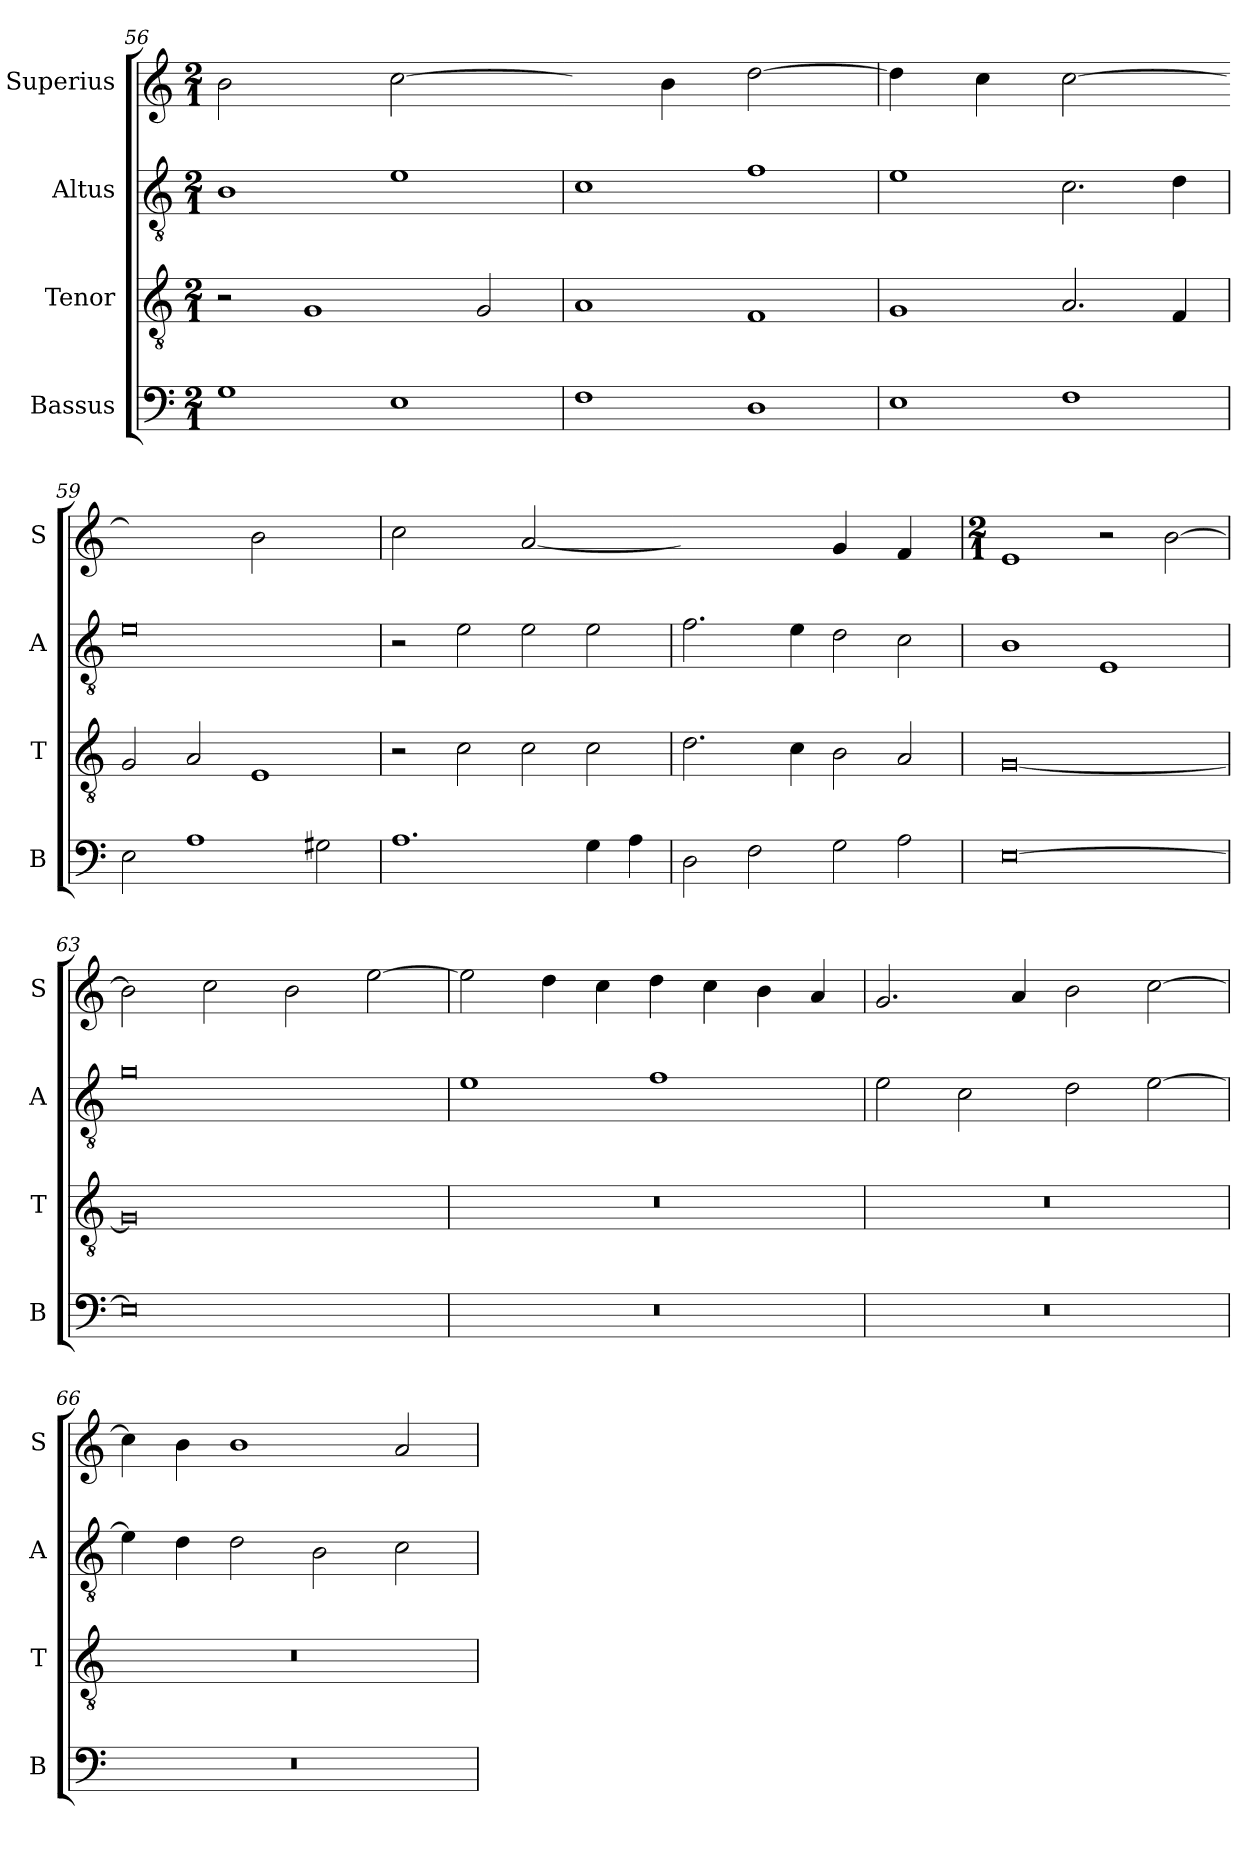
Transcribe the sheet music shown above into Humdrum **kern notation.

**kern	**kern	**kern	**kern
*part4	*part3	*part2	*part1
*staff4	*staff3	*staff2	*staff1
*I"Bassus	*I"Tenor	*I"Altus	*I"Superius
*I'B	*I'T	*I'A	*I'S
*clefF4	*clefGv2	*clefGv2	*clefG2
*k[]	*k[]	*k[]	*k[]
*M2/1	*M2/1	*M2/1	*M2/1
=56	=56	=56	=56
!	!	!	!LO:N:vis=2
1G	2r	1B	1b
.	1G	.	.
!	!	!	!LO:N:vis=2
1E	.	1e	[1cc
.	2G/	.	.
=57	=57	=57	=57-
!	!	!	!LO:N:vis=4
1F	1A	1c	2cc\yy]
!	!	!	!LO:N:vis=4
.	.	.	2b\
!	!	!	!LO:N:vis=2
1D	1F	1f	[1dd
=58	=58	=58	=58
!	!	!	!LO:N:vis=4
1E	1G	1e	2dd\]
!	!	!	!LO:N:vis=4
.	.	.	2cc\
!	!	!	!LO:N:vis=2
1F	2.A/	2.c\	[1cc
.	4F/	4d\	.
=59	=59	=59	=59-
!	!	!	!LO:N:vis=2
2E\	2G/	0e	1ccyy]
1A	2A/	.	.
!	!	!	!LO:N:vis=2
.	1E	.	1b
2G#X\	.	.	.
=60	=60	=60	=60
!	!	!	!LO:N:vis=2
1.A	2r	2r	1cc
.	2c\	2e\	.
!	!	!	!LO:N:vis=2
.	2c\	2e\	[1a
4G\	2c\	2e\	.
4A\	.	.	.
=61	=61	=61	=61-
!	!	!	!LO:N:vis=2
2D\	2.d\	2.f\	1ayy]
2F\	.	.	.
.	4c\	4e\	.
!	!	!	!LO:N:vis=4
2G\	2B\	2d\	2g/
!	!	!	!LO:N:vis=4
2A\	2A/	2c\	2f/
=62	=62	=62	=62
*	*	*	*M2/1
[0E	[0G	1B	1e
.	.	1E	2r
.	.	.	[2b\
=63	=63	=63	=63
0E]	0G]	0g	2b\]
.	.	.	2cc\
.	.	.	2b\
.	.	.	[2ee\
=64	=64	=64	=64
0r	0r	1e	2ee\]
.	.	.	4dd\
.	.	.	4cc\
.	.	1f	4dd\
.	.	.	4cc\
.	.	.	4b\
.	.	.	4a/
=65	=65	=65	=65
0r	0r	2e\	2.g/
.	.	2c\	.
.	.	.	4a/
.	.	2d\	2b\
.	.	[2e\	[2cc\
=66	=66	=66	=66
0r	0r	4e\]	4cc\]
.	.	4d\	4b\
.	.	2d\	1b
.	.	2B\	.
.	.	2c\	2a/
=	=	=	=
*-	*-	*-	*-
